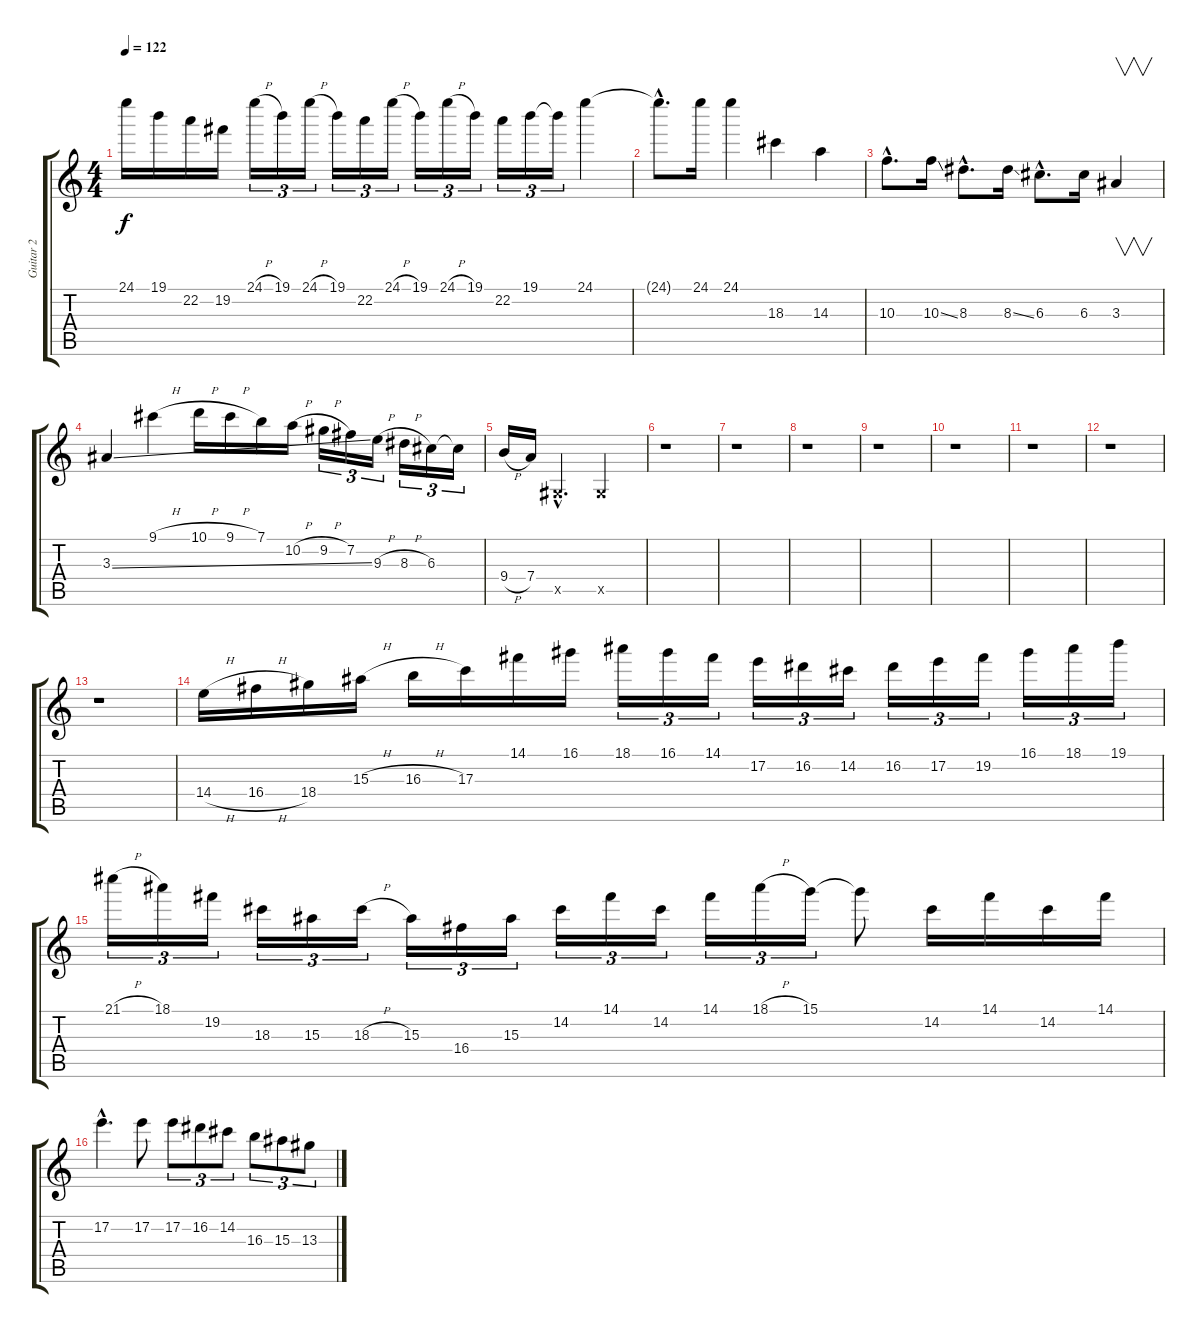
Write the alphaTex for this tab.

\track ("Guitar 2" "Guitar 2") {instrument overdrivenguitar}
\staff {score tabs}
\tuning (E4 B3 G3 D3 A2 E2) {hide}
\ts (4 4)
\tempo 122
\clef g2
\ks c
24.1{t}.16{dy f} 19.1.16 22.2.16 19.2.16 24.1{h}.16{tu (3 2)} 19.1.16{tu (3 2)} 24.1{h}.16{tu (3 2)} 19.1.16{tu (3 2)} 22.2.16{tu (3 2)} 24.1{h}.16{tu (3 2)} 19.1.16{tu (3 2)} 24.1{h}.16{tu (3 2)} 19.1.16{tu (3 2)} 22.2.16{tu (3 2)} 19.1.16{tu (3 2)} 19.1{t}.16{tu (3 2)} 24.1.4 |
24.1{hac t}.8{d} 24.1.16 24.1.4 18.3.4 14.3.4 |
10.3{hac}.8{d} 10.3{ss}.16 8.3{hac}.8{d} 8.3{ss}.16 6.3{hac}.8{d} 6.3.16 3.3.4{v} |
3.3{ss}.4 9.1{h}.4 10.1{h}.16 9.1{h}.16 7.1.16 10.2{h}.16 9.2{h}.16{tu (3 2)} 7.2.16{tu (3 2)} 9.3{h}.16{tu (3 2)} 8.3{h}.16{tu (3 2)} 6.3.16{tu (3 2)} 6.3{t}.16{tu (3 2)} |
9.4{h}.16 7.4.16 -1.5{hac x}.4{d} -1.5{x}.2 |
r.1 |
r.1 |
r.1 |
r.1 |
r.1 |
r.1 |
r.1 |
r.1 |
14.4{h}.16 16.4{h}.16 18.4.16 15.3{h}.16 16.3{h}.16 17.3.16 14.1.16 16.1.16 18.1.16{tu (3 2)} 16.1.16{tu (3 2)} 14.1.16{tu (3 2)} 17.2.16{tu (3 2)} 16.2.16{tu (3 2)} 14.2.16{tu (3 2)} 16.2.16{tu (3 2)} 17.2.16{tu (3 2)} 19.2.16{tu (3 2)} 16.1.16{tu (3 2)} 18.1.16{tu (3 2)} 19.1.16{tu (3 2)} |
21.1{h}.16{tu (3 2)} 18.1.16{tu (3 2)} 19.2.16{tu (3 2)} 18.3.16{tu (3 2)} 15.3.16{tu (3 2)} 18.3{h}.16{tu (3 2)} 15.3.16{tu (3 2)} 16.4.16{tu (3 2)} 15.3.16{tu (3 2)} 14.2.16{tu (3 2)} 14.1.16{tu (3 2)} 14.2.16{tu (3 2)} 14.1.16{tu (3 2)} 18.1{h}.16{tu (3 2)} 15.1.16{tu (3 2)} 15.1{t}.8 14.2.16 14.1.16 14.2.16 14.1.16 |
17.2{hac}.4{d} 17.2.8 17.2.8{tu (3 2)} 16.2.8{tu (3 2)} 14.2.8{tu (3 2)} 16.3.8{tu (3 2)} 15.3.8{tu (3 2)} 13.3.8{tu (3 2)}
